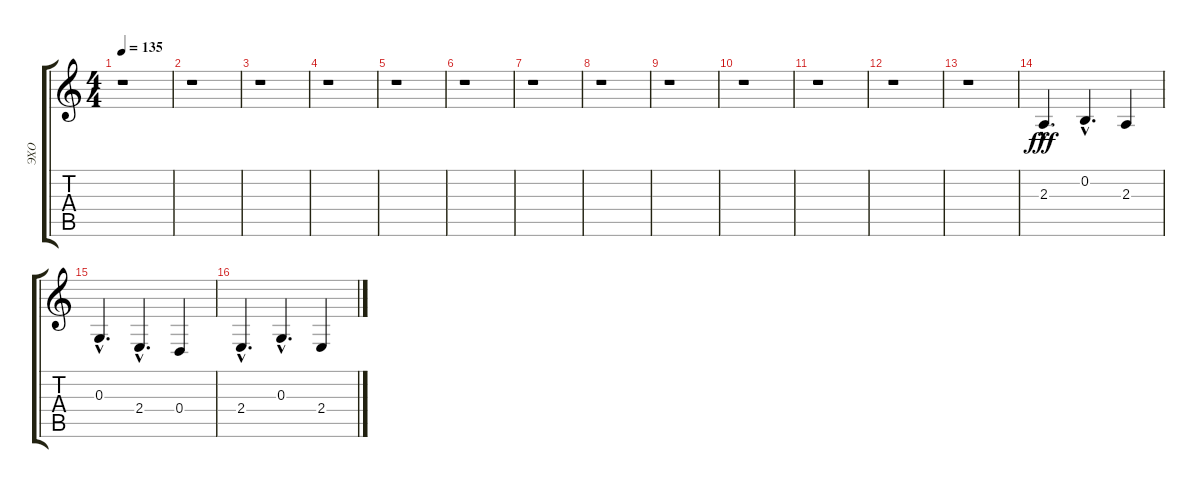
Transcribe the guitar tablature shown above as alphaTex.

\track ("ЭХО" "ЭХО") {instrument synthbrass1}
\staff {score tabs}
\tuning (E4 B3 G3 D3 A2 E2) {hide}
\ts (4 4)
\tempo 135
\clef g2
\ks c
r.1{dy f} |
r.1 |
r.1 |
r.1 |
r.1 |
r.1 |
r.1 |
r.1 |
r.1 |
r.1 |
r.1 |
r.1 |
r.1 |
2.3{hac}.4{d dy fff volume 11 instrument synthbrass2} 0.2{hac}.4{d} 2.3.4 |
0.3{hac}.4{d} 2.4{hac}.4{d} 0.4.4 |
2.4{hac}.4{d} 0.3{hac}.4{d} 2.4.4
